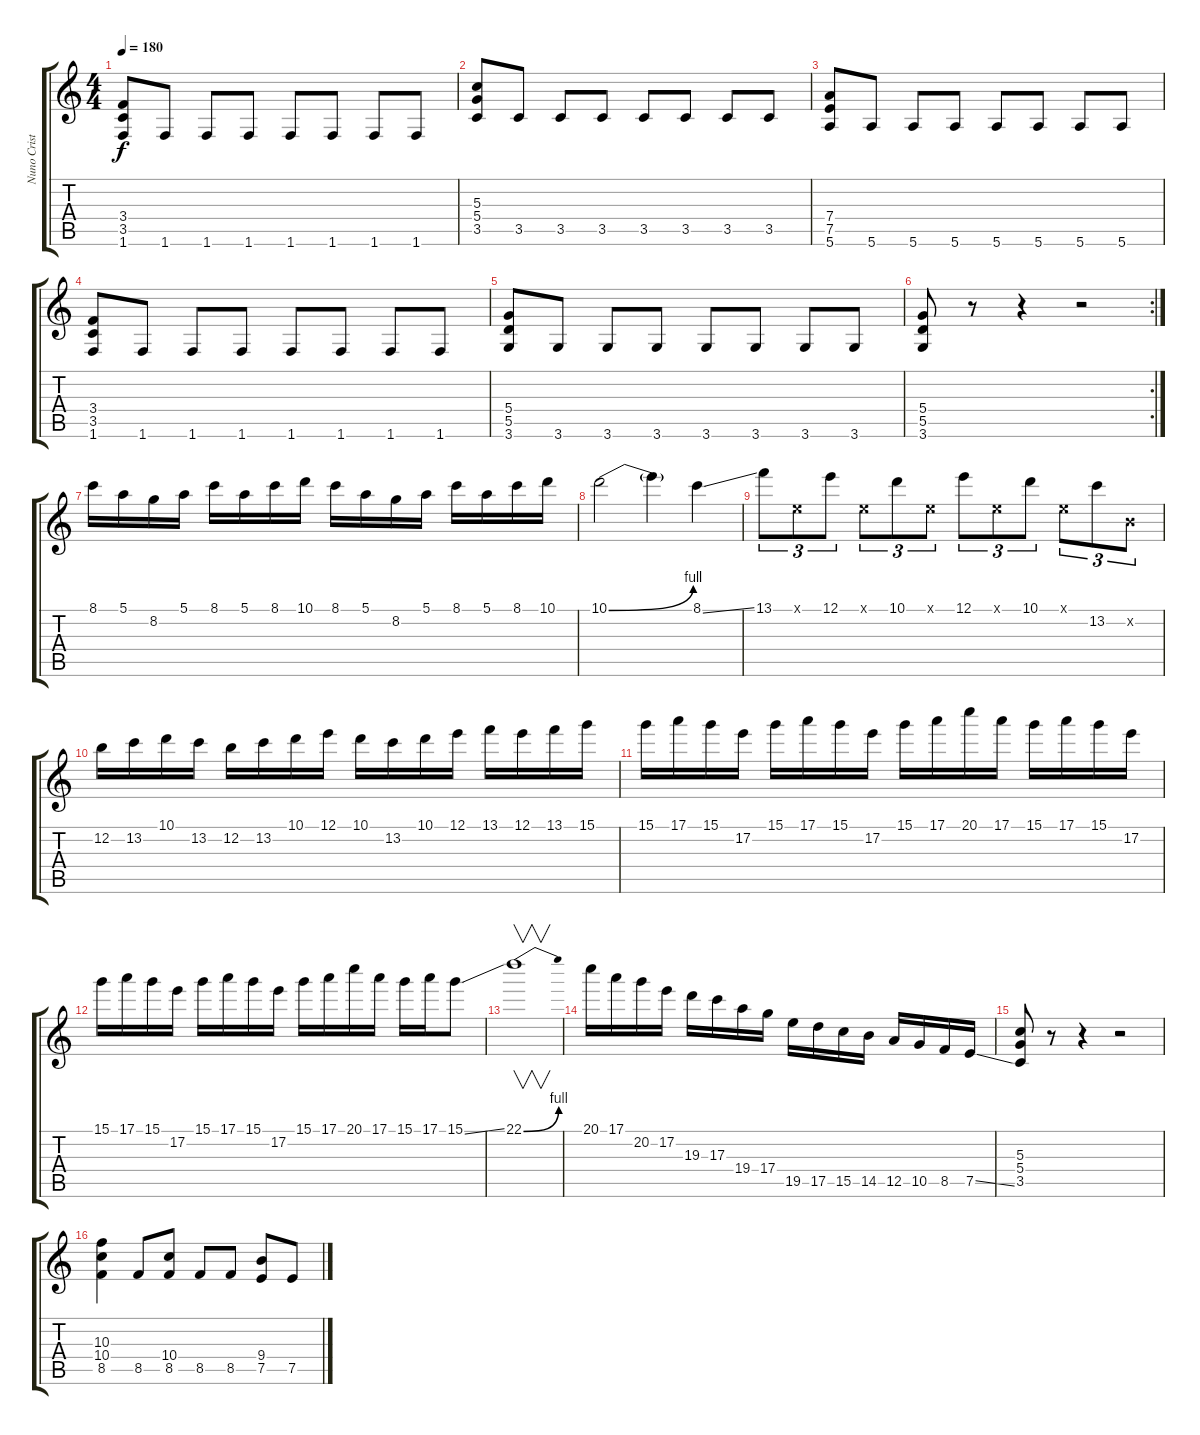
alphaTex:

\track ("Nuno Cristóvão" "Nuno Crist") {instrument overdrivenguitar}
\staff {score tabs}
\tuning (E4 B3 G3 D3 A2 E2) {hide}
\ts (4 4)
\tempo 180
\clef g2
\ks c
(3.4 3.5 1.6).8{dy f} 1.6.8 1.6.8 1.6.8 1.6.8 1.6.8 1.6.8 1.6.8 |
(5.3 5.4 3.5).8 3.5.8 3.5.8 3.5.8 3.5.8 3.5.8 3.5.8 3.5.8 |
(7.4 7.5 5.6).8 5.6.8 5.6.8 5.6.8 5.6.8 5.6.8 5.6.8 5.6.8 |
(3.4 3.5 1.6).8 1.6.8 1.6.8 1.6.8 1.6.8 1.6.8 1.6.8 1.6.8 |
(5.4 5.5 3.6).8 3.6.8 3.6.8 3.6.8 3.6.8 3.6.8 3.6.8 3.6.8 |
\rc 2
(5.4 5.5 3.6).8 r.8 r.4 r.2 |
8.1.16 5.1.16 8.2.16 5.1.16 8.1.16 5.1.16 8.1.16 10.1.16 8.1.16 5.1.16 8.2.16 5.1.16 8.1.16 5.1.16 8.1.16 10.1.16 |
10.1{be (bend 0 0 60 4)}.2 10.1{t}.4 8.1{ss}.4 |
13.1.8{tu (3 2)} 0.1{x}.8{tu (3 2)} 12.1.8{tu (3 2)} 0.1{x}.8{tu (3 2)} 10.1.8{tu (3 2)} 0.1{x}.8{tu (3 2)} 12.1.8{tu (3 2)} 0.1{x}.8{tu (3 2)} 10.1.8{tu (3 2)} 0.1{x}.8{tu (3 2)} 13.2.8{tu (3 2)} 0.2{x}.8{tu (3 2)} |
12.2.16 13.2.16 10.1.16 13.2.16 12.2.16 13.2.16 10.1.16 12.1.16 10.1.16 13.2.16 10.1.16 12.1.16 13.1.16 12.1.16 13.1.16 15.1.16 |
15.1.16 17.1.16 15.1.16 17.2.16 15.1.16 17.1.16 15.1.16 17.2.16 15.1.16 17.1.16 20.1.16 17.1.16 15.1.16 17.1.16 15.1.16 17.2.16 |
15.1.16 17.1.16 15.1.16 17.2.16 15.1.16 17.1.16 15.1.16 17.2.16 15.1.16 17.1.16 20.1.16 17.1.16 15.1.16 17.1.16 15.1{ss}.8 |
22.1{be (bend 0 0 60 4)}.1{v} |
20.1.16 17.1.16 20.2.16 17.2.16 19.3.16 17.3.16 19.4.16 17.4.16 19.5.16 17.5.16 15.5.16 14.5.16 12.5.16 10.5.16 8.5.16 7.5{ss}.16 |
(5.3 5.4 3.5).8 r.8 r.4 r.2 |
(10.3 10.4 8.5).4 8.5.8 (10.4 8.5).8 8.5.8 8.5.8 (9.4 7.5).8 7.5.8
